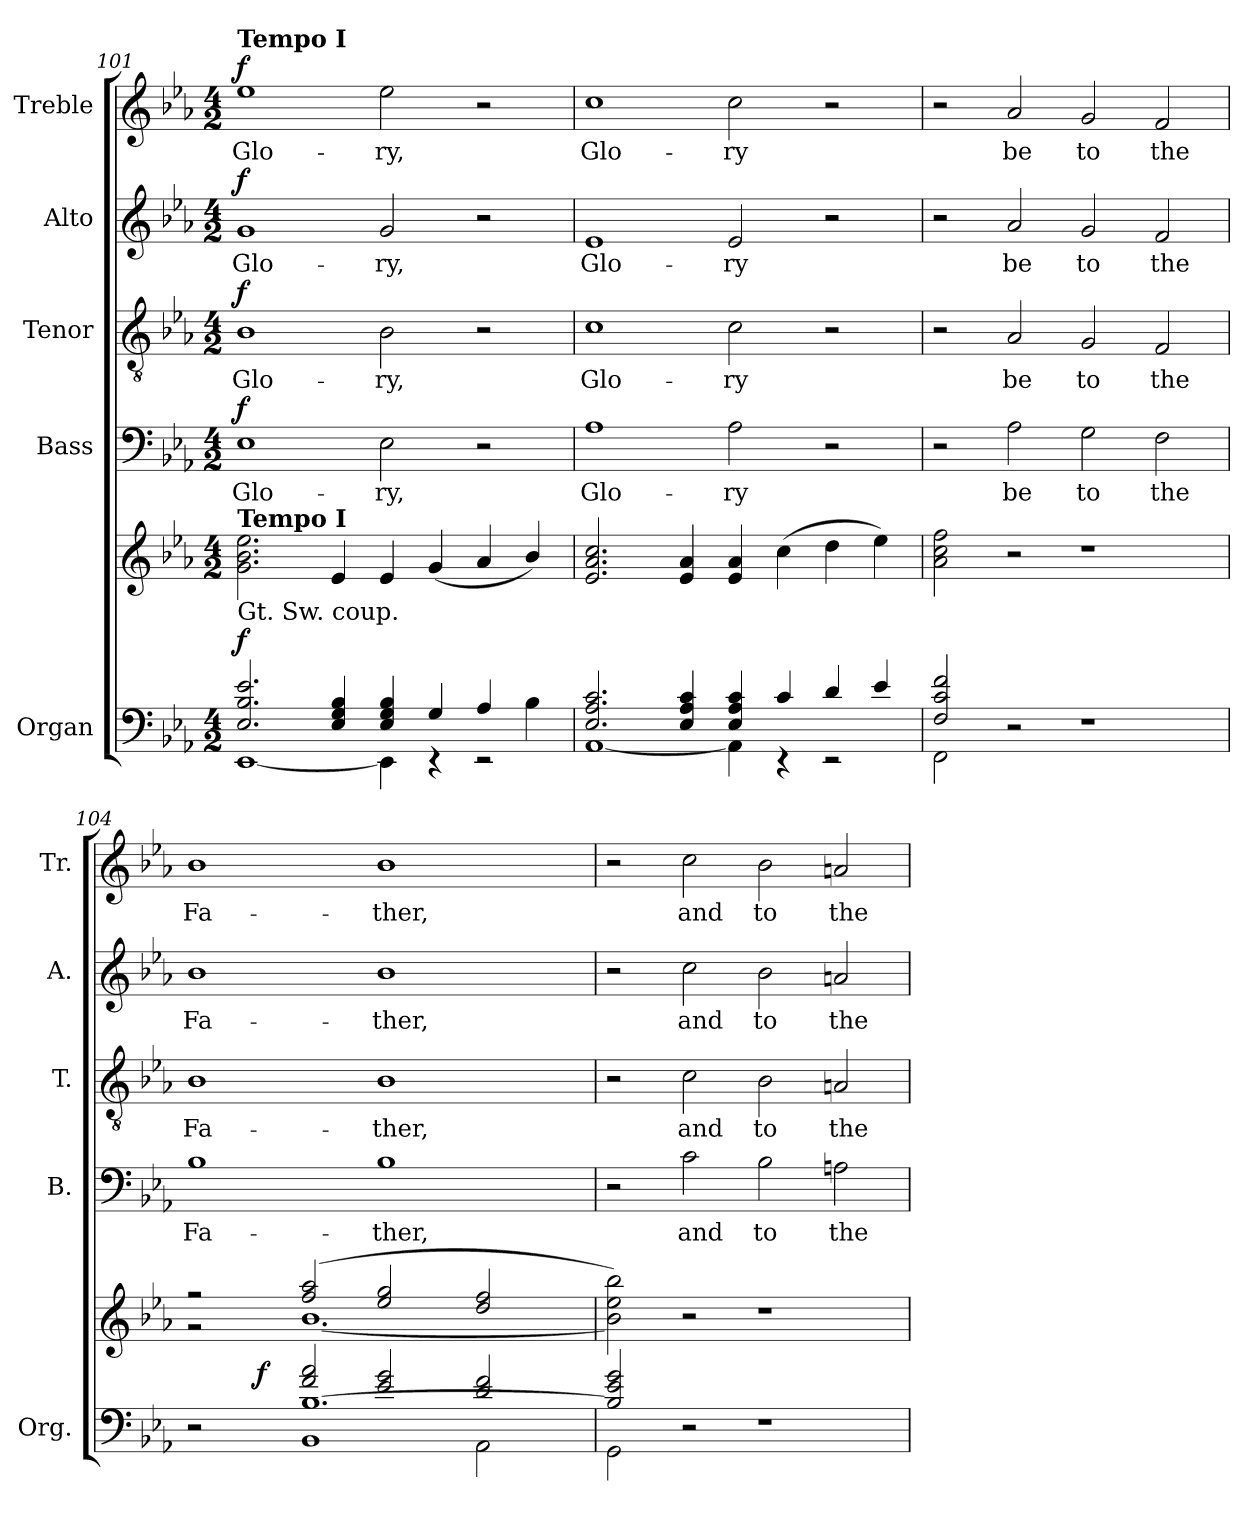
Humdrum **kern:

**kern	**kern	**dynam	**kern	**text	**dynam	**kern	**text	**dynam	**kern	**text	**dynam	**kern	**text	**dynam
*part5	*part5	*part5	*part4	*part4	*part4	*part3	*part3	*part3	*part2	*part2	*part2	*part1	*part1	*part1
*staff6	*staff5	*staff5/6	*staff4	*staff4	*staff4	*staff3	*staff3	*staff3	*staff2	*staff2	*staff2	*staff1	*staff1	*staff1
*I"Organ	*	*	*I"Bass	*	*	*I"Tenor	*	*	*I"Alto	*	*	*I"Treble	*	*
*I'Org.	*	*	*I'B.	*	*	*I'T.	*	*	*I'A.	*	*	*I'Tr.	*	*
*clefF4	*clefG2	*	*clefF4	*	*	*clefGv2	*	*	*clefG2	*	*	*clefG2	*	*
*	*	*	*	*	*	*ITrd7c12	*	*	*	*	*	*	*	*
*k[b-e-a-]	*k[b-e-a-]	*	*k[b-e-a-]	*	*	*k[b-e-a-]	*	*	*k[b-e-a-]	*	*	*k[b-e-a-]	*	*
*E-:	*E-:	*	*E-:	*	*	*E-:	*	*	*E-:	*	*	*E-:	*	*
*M4/2	*M4/2	*	*M4/2	*	*	*M4/2	*	*	*M4/2	*	*	*M4/2	*	*
=101	=101	=101	=101	=101	=101	=101	=101	=101	=101	=101	=101	=101	=101	=101
*^	*	*	*	*	*	*	*	*	*	*	*	*	*	*
!	!	!	!	!	!LO:LY:b:color=#000000	!	!	!	!	!	!	!	!	!	!
!	!	!	!	!	!	!	!	!LO:LY:b:color=#000000	!	!	!	!	!	!	!
!	!	!	!	!	!	!	!	!	!	!	!LO:LY:b:color=#000000	!	!	!	!
!	!	!	!	!	!	!	!	!	!	!	!	!	!LO:TX:a:B:t=Tempo I	!	!
!	!	!LO:TX:b:t=Gt. Sw. coup.	!	!	!	!	!	!	!	!	!	!	!	!	!
!	!	!LO:TX:a:B:t=Tempo I	!	!	!	!	!	!	!	!	!	!	!	!	!
!	!	!	!	!	!	!	!	!	!	!	!	!	!	!LO:LY:b:color=#000000	!
2.E-i/ 2.B-i 2.e-i	[1EE-i	2.gi\ 2.b-i 2.ee-i	f	1E-i	Glo-	f	1BB-i	Glo-	f	1gi	Glo-	f	1ee-i	Glo-	f
4E-i/ 4Gi 4B-i	.	4e-i/	.	.	.	.	.	.	.	.	.	.	.	.	.
!	!	!	!	!	!LO:LY:b:color=#000000	!	!	!	!	!	!	!	!	!	!
!	!	!	!	!	!	!	!	!LO:LY:b:color=#000000	!	!	!	!	!	!	!
!	!	!	!	!	!	!	!	!	!	!	!LO:LY:b:color=#000000	!	!	!	!
!	!	!	!	!	!	!	!	!	!	!	!	!	!	!LO:LY:b:color=#000000	!
4E-i/ 4Gi 4B-i	4EE-i\]	4e-i/	.	2E-i\	-ry,	.	2BB-i\	-ry,	.	2gi/	-ry,	.	2ee-i\	-ry,	.
4Gi/	4r	(4gi/	.	.	.	.	.	.	.	.	.	.	.	.	.
4A-i/	2r	4a-i/	.	2r	.	.	2r	.	.	2r	.	.	2r	.	.
4B-i\	.	4b-i/)	.	.	.	.	.	.	.	.	.	.	.	.	.
=102	=102	=102	=102	=102	=102	=102	=102	=102	=102	=102	=102	=102	=102	=102	=102
!	!	!	!	!	!LO:LY:b:color=#000000	!	!	!	!	!	!	!	!	!	!
!	!	!	!	!	!	!	!	!LO:LY:b:color=#000000	!	!	!	!	!	!	!
!	!	!	!	!	!	!	!	!	!	!	!LO:LY:b:color=#000000	!	!	!	!
!	!	!	!	!	!	!	!	!	!	!	!	!	!	!LO:LY:b:color=#000000	!
2.E-i/ 2.A-i 2.ci	[1AA-i	2.e-i/ 2.a-i 2.cci	.	1A-i	Glo-	.	1Ci	Glo-	.	1e-i	Glo-	.	1cci	Glo-	.
4E-i/ 4A-i 4ci	.	4e-i/ 4a-i	.	.	.	.	.	.	.	.	.	.	.	.	.
!	!	!	!	!	!LO:LY:b:color=#000000	!	!	!	!	!	!	!	!	!	!
!	!	!	!	!	!	!	!	!LO:LY:b:color=#000000	!	!	!	!	!	!	!
!	!	!	!	!	!	!	!	!	!	!	!LO:LY:b:color=#000000	!	!	!	!
!	!	!	!	!	!	!	!	!	!	!	!	!	!	!LO:LY:b:color=#000000	!
4E-i/ 4A-i 4ci	4AA-i\]	4e-i/ 4a-i	.	2A-i\	-ry	.	2Ci\	-ry	.	2e-i/	-ry	.	2cci\	-ry	.
4ci/	4r	(4cci\	.	.	.	.	.	.	.	.	.	.	.	.	.
4di/	2r	4ddi\	.	2r	.	.	2r	.	.	2r	.	.	2r	.	.
4e-i/	.	4ee-i\)	.	.	.	.	.	.	.	.	.	.	.	.	.
=103	=103	=103	=103	=103	=103	=103	=103	=103	=103	=103	=103	=103	=103	=103	=103
2Fi/ 2ci 2fi	2FFi\	2a-i\ 2cci 2ffi	.	2r	.	.	2r	.	.	2r	.	.	2r	.	.
!	!	!	!	!	!LO:LY:b:color=#000000	!	!	!	!	!	!	!	!	!	!
!	!	!	!	!	!	!	!	!LO:LY:b:color=#000000	!	!	!	!	!	!	!
!	!	!	!	!	!	!	!	!	!	!	!LO:LY:b:color=#000000	!	!	!	!
!	!	!	!	!	!	!	!	!	!	!	!	!	!	!LO:LY:b:color=#000000	!
2r	2ryy	2r	.	2A-i\	be	.	2AA-i/	be	.	2a-i/	be	.	2a-i/	be	.
!	!	!	!	!	!LO:LY:b:color=#000000	!	!	!	!	!	!	!	!	!	!
!	!	!	!	!	!	!	!	!LO:LY:b:color=#000000	!	!	!	!	!	!	!
!	!	!	!	!	!	!	!	!	!	!	!LO:LY:b:color=#000000	!	!	!	!
!	!	!	!	!	!	!	!	!	!	!	!	!	!	!LO:LY:b:color=#000000	!
1r	1ryy	1r	.	2Gi\	to	.	2GGi/	to	.	2gi/	to	.	2gi/	to	.
!	!	!	!	!	!LO:LY:b:color=#000000	!	!	!	!	!	!	!	!	!	!
!	!	!	!	!	!	!	!	!LO:LY:b:color=#000000	!	!	!	!	!	!	!
!	!	!	!	!	!	!	!	!	!	!	!LO:LY:b:color=#000000	!	!	!	!
!	!	!	!	!	!	!	!	!	!	!	!	!	!	!LO:LY:b:color=#000000	!
.	.	.	.	2Fi\	the	.	2FFi/	the	.	2fi/	the	.	2fi/	the	.
=104	=104	=104	=104	=104	=104	=104	=104	=104	=104	=104	=104	=104	=104	=104	=104
*	*^	*^	*	*	*	*	*	*	*	*	*	*	*	*	*
!	!	!	!	!	!	!	!LO:LY:b:color=#000000	!	!	!	!	!	!	!	!	!	!
!	!	!	!	!	!	!	!	!	!	!LO:LY:b:color=#000000	!	!	!	!	!	!	!
!	!	!	!	!	!	!	!	!	!	!	!	!	!LO:LY:b:color=#000000	!	!	!	!
!	!	!	!	!	!	!	!	!	!	!	!	!	!	!	!	!LO:LY:b:color=#000000	!
*	*	*	*	*^	*	*	*	*	*	*	*	*	*	*	*	*	*
2r	2r	2r	2r	2r	4ryy	.	1B-i	Fa-	.	1BB-i	Fa-	.	1b-i	Fa-	.	1b-i	Fa-	.
.	.	.	.	.	32ryy	.	.	.	.	.	.	.	.	.	.	.	.	.
.	.	.	.	.	128ryy	.	.	.	.	.	.	.	.	.	.	.	.	.
.	.	.	.	.	1ryy	f	.	.	.	.	.	.	.	.	.	.	.	.
2fi/ 2a-i	1BB-i	[1.B-i	(2ffi/ 2aa-i	[1.b-i	.	.	.	.	.	.	.	.	.	.	.	.	.	.
!	!	!	!	!	!	!	!	!LO:LY:b:color=#000000	!	!	!	!	!	!	!	!	!	!
!	!	!	!	!	!	!	!	!	!	!	!LO:LY:b:color=#000000	!	!	!	!	!	!	!
!	!	!	!	!	!	!	!	!	!	!	!	!	!	!LO:LY:b:color=#000000	!	!	!	!
!	!	!	!	!	!	!	!	!	!	!	!	!	!	!	!	!	!LO:LY:b:color=#000000	!
2e-i/ 2gi	.	.	2ee-i/ 2ggi	.	.	.	1B-i	-ther,	.	1BB-i	-ther,	.	1b-i	-ther,	.	1b-i	-ther,	.
.	.	.	.	.	2ryy	.	.	.	.	.	.	.	.	.	.	.	.	.
2di/ 2fi	2AA-i\	.	2ddi/ 2ffi	.	.	.	.	.	.	.	.	.	.	.	.	.	.	.
.	.	.	.	.	8ryy	.	.	.	.	.	.	.	.	.	.	.	.	.
.	.	.	.	.	16ryy	.	.	.	.	.	.	.	.	.	.	.	.	.
.	.	.	.	.	64.ryy	.	.	.	.	.	.	.	.	.	.	.	.	.
*	*v	*v	*	*	*	*	*	*	*	*	*	*	*	*	*	*	*	*
*	*	*v	*v	*v	*	*	*	*	*	*	*	*	*	*	*	*	*
=105	=105	=105	=105	=105	=105	=105	=105	=105	=105	=105	=105	=105	=105	=105	=105
2B-i/] 2e-i 2gi	2GGi\	2b-i\] 2ee-i 2bb-i)	.	2r	.	.	2r	.	.	2r	.	.	2r	.	.
!	!	!	!	!	!LO:LY:b:color=#000000	!	!	!	!	!	!	!	!	!	!
!	!	!	!	!	!	!	!	!LO:LY:b:color=#000000	!	!	!	!	!	!	!
!	!	!	!	!	!	!	!	!	!	!	!LO:LY:b:color=#000000	!	!	!	!
!	!	!	!	!	!	!	!	!	!	!	!	!	!	!LO:LY:b:color=#000000	!
2r	2ryy	2r	.	2ci\	and	.	2Ci\	and	.	2cci\	and	.	2cci\	and	.
!	!	!	!	!	!LO:LY:b:color=#000000	!	!	!	!	!	!	!	!	!	!
!	!	!	!	!	!	!	!	!LO:LY:b:color=#000000	!	!	!	!	!	!	!
!	!	!	!	!	!	!	!	!	!	!	!LO:LY:b:color=#000000	!	!	!	!
!	!	!	!	!	!	!	!	!	!	!	!	!	!	!LO:LY:b:color=#000000	!
1r	1ryy	1r	.	2B-i\	to	.	2BB-i\	to	.	2b-i\	to	.	2b-i\	to	.
!	!	!	!	!	!LO:LY:b:color=#000000	!	!	!	!	!	!	!	!	!	!
!	!	!	!	!	!	!	!	!LO:LY:b:color=#000000	!	!	!	!	!	!	!
!	!	!	!	!	!	!	!	!	!	!	!LO:LY:b:color=#000000	!	!	!	!
!	!	!	!	!	!	!	!	!	!	!	!	!	!	!LO:LY:b:color=#000000	!
.	.	.	.	2Ani\	the	.	2AAni/	the	.	2ani/	the	.	2ani/	the	.
*v	*v	*	*	*	*	*	*	*	*	*	*	*	*	*	*
=	=	=	=	=	=	=	=	=	=	=	=	=	=	=
*-	*-	*-	*-	*-	*-	*-	*-	*-	*-	*-	*-	*-	*-	*-
